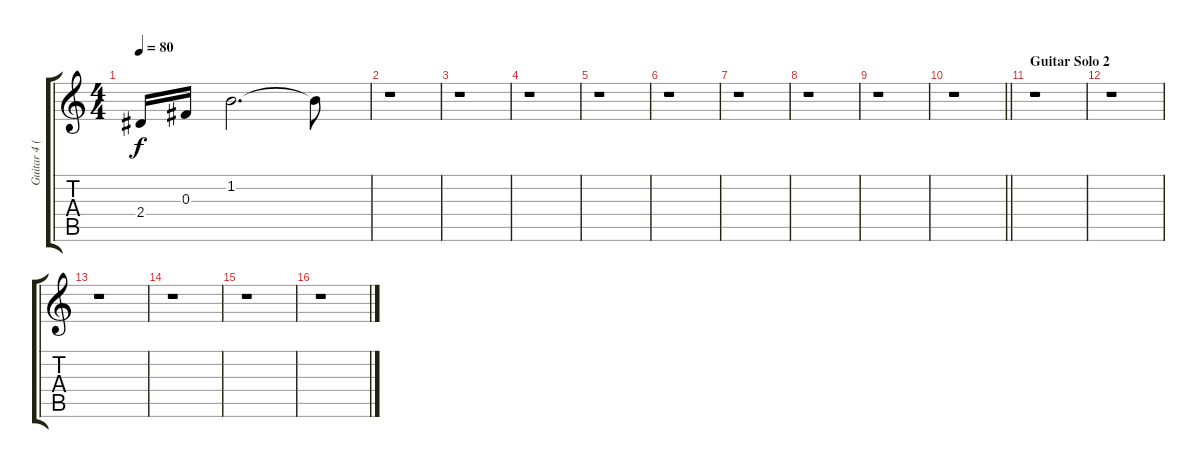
\track ("Guitar 4 (Izzy)" "Guitar 4 (") {instrument overdrivenguitar}
\staff {score tabs}
\tuning (Eb4 Bb3 Gb3 Db3 Ab2 Eb2) {hide}
\ts (4 4)
\tempo 80
\clef g2
\ks c
2.4.16{dy f} 0.3.16 1.2.2{d} 1.2{t}.8 |
r.1 |
r.1 |
r.1 |
r.1 |
r.1 |
r.1 |
r.1 |
r.1 |
\barLineRight lightlight
r.1 |
\section ("" "Guitar Solo 2")
r.1 |
r.1 |
r.1 |
r.1 |
r.1 |
r.1
